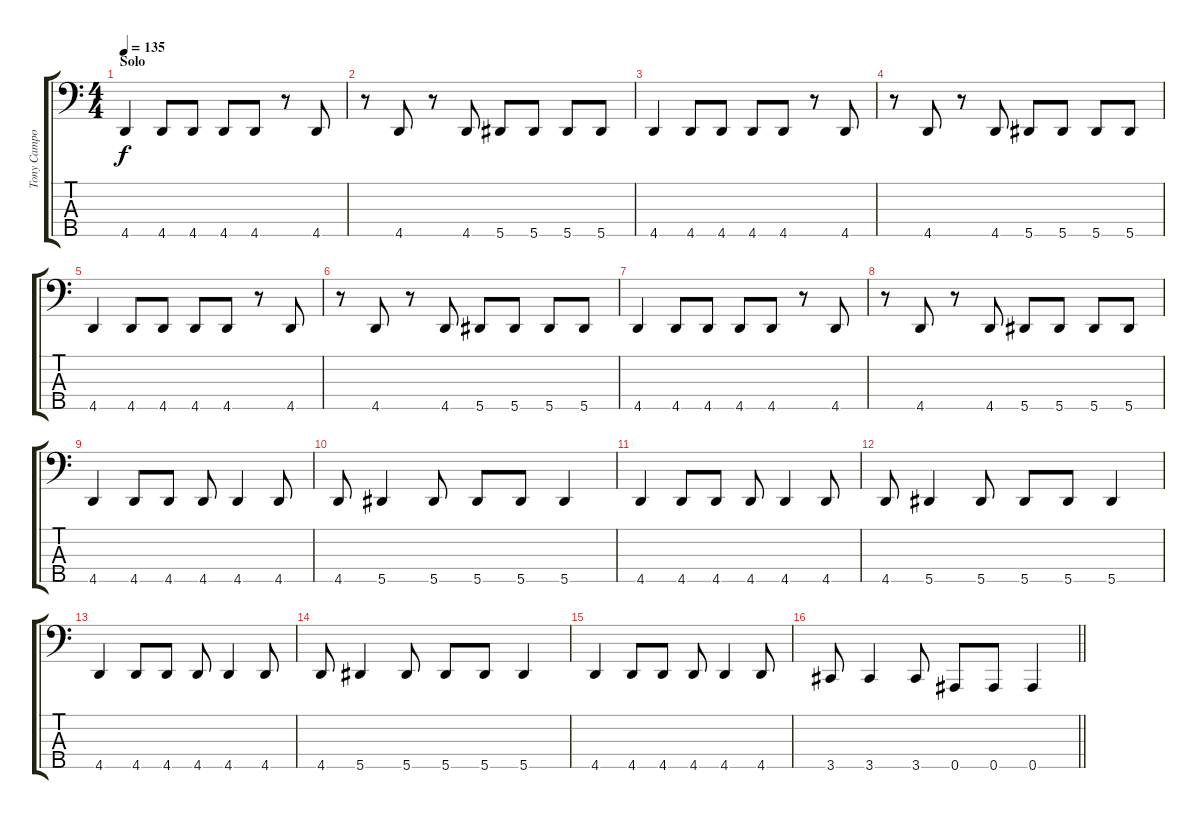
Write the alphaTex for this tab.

\track ("Tony Campos" "Tony Campo") {instrument electricbasspick}
\staff {score tabs}
\tuning (Gb2 Db2 Ab1 Eb1 Bb0) {hide}
\ts (4 4)
\section ("" "Solo")
\tempo 135
\clef f4
\ks c
4.5.4{dy f} 4.5.8 4.5.8 4.5.8 4.5.8 r.8 4.5.8 |
r.8 4.5.8 r.8 4.5.8 5.5.8 5.5.8 5.5.8 5.5.8 |
4.5.4 4.5.8 4.5.8 4.5.8 4.5.8 r.8 4.5.8 |
r.8 4.5.8 r.8 4.5.8 5.5.8 5.5.8 5.5.8 5.5.8 |
4.5.4 4.5.8 4.5.8 4.5.8 4.5.8 r.8 4.5.8 |
r.8 4.5.8 r.8 4.5.8 5.5.8 5.5.8 5.5.8 5.5.8 |
4.5.4 4.5.8 4.5.8 4.5.8 4.5.8 r.8 4.5.8 |
r.8 4.5.8 r.8 4.5.8 5.5.8 5.5.8 5.5.8 5.5.8 |
4.5.4 4.5.8 4.5.8 4.5.8 4.5.4 4.5.8 |
4.5.8 5.5.4 5.5.8 5.5.8 5.5.8 5.5.4 |
4.5.4 4.5.8 4.5.8 4.5.8 4.5.4 4.5.8 |
4.5.8 5.5.4 5.5.8 5.5.8 5.5.8 5.5.4 |
4.5.4 4.5.8 4.5.8 4.5.8 4.5.4 4.5.8 |
4.5.8 5.5.4 5.5.8 5.5.8 5.5.8 5.5.4 |
4.5.4 4.5.8 4.5.8 4.5.8 4.5.4 4.5.8 |
\barLineRight lightlight
3.5.8 3.5.4 3.5.8 0.5.8 0.5.8 0.5.4
